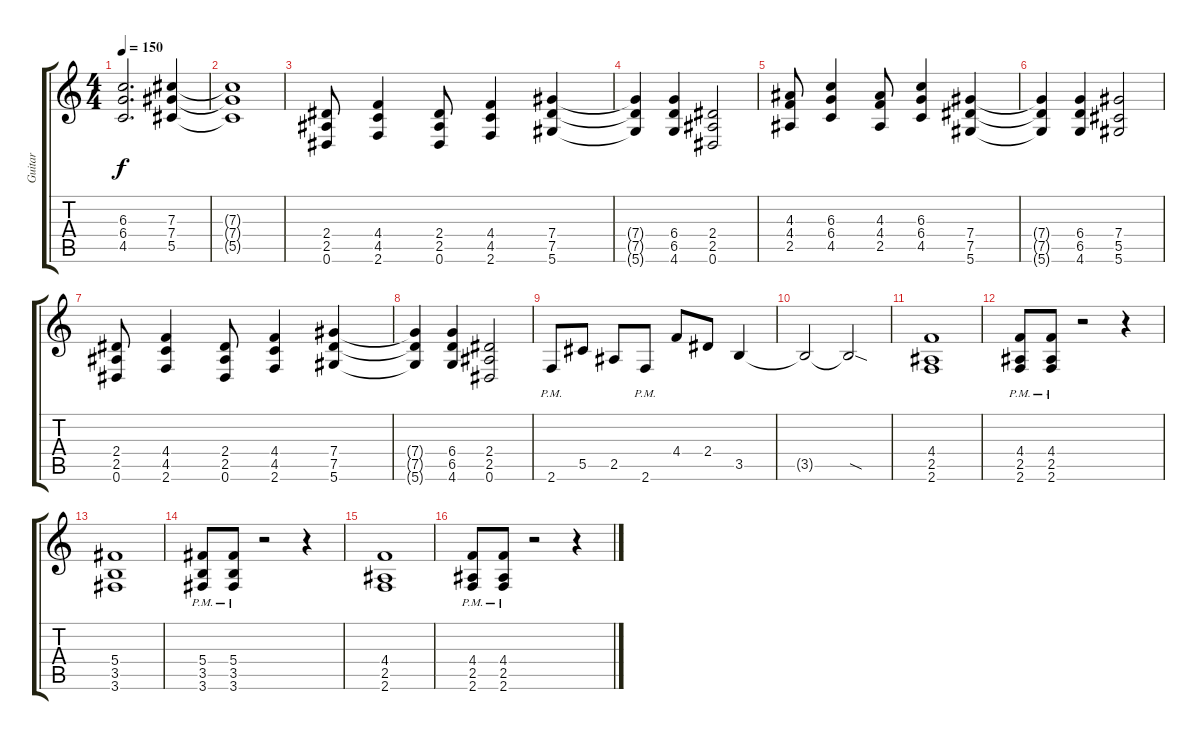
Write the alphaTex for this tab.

\track ("Guitar" "Guitar") {instrument overdrivenguitar}
\staff {score tabs}
\tuning (Eb4 Bb3 Gb3 Db3 Ab2 Eb2) {hide}
\ts (4 4)
\tempo 150
\clef g2
\ks c
(6.3 6.4 4.5).2{d dy f} (7.3 7.4 5.5).4 |
(7.3{t} 7.4{t} 5.5{t}).1 |
(2.4 2.5 0.6).8 (4.4 4.5 2.6).4 (2.4 2.5 0.6).8 (4.4 4.5 2.6).4 (7.4 7.5 5.6).4 |
(7.4{t} 7.5{t} 5.6{t}).4 (6.4 6.5 4.6).4 (2.4 2.5 0.6).2 |
(4.3 4.4 2.5).8 (6.3 6.4 4.5).4 (4.3 4.4 2.5).8 (6.3 6.4 4.5).4 (7.4 7.5 5.6).4 |
(7.4{t} 7.5{t} 5.6{t}).4 (6.4 6.5 4.6).4 (7.4 5.5 5.6).2 |
(2.4 2.5 0.6).8 (4.4 4.5 2.6).4 (2.4 2.5 0.6).8 (4.4 4.5 2.6).4 (7.4 7.5 5.6).4 |
(7.4{t} 7.5{t} 5.6{t}).4 (6.4 6.5 4.6).4 (2.4 2.5 0.6).2 |
2.6{pm}.8 5.5.8 2.5.8 2.6{pm}.8 4.4.8 2.4.8 3.5.4 |
3.5{t}.2 3.5{sod t}.2 |
(4.4 2.5 2.6).1 |
(4.4{pm} 2.5{pm} 2.6{pm}).8 (4.4{pm} 2.5{pm} 2.6{pm}).8 r.2 r.4 |
(5.4 3.5 3.6).1 |
(5.4{pm} 3.5{pm} 3.6{pm}).8 (5.4{pm} 3.5{pm} 3.6{pm}).8 r.2 r.4 |
(4.4 2.5 2.6).1 |
(4.4{pm} 2.5{pm} 2.6{pm}).8 (4.4{pm} 2.5{pm} 2.6{pm}).8 r.2 r.4
